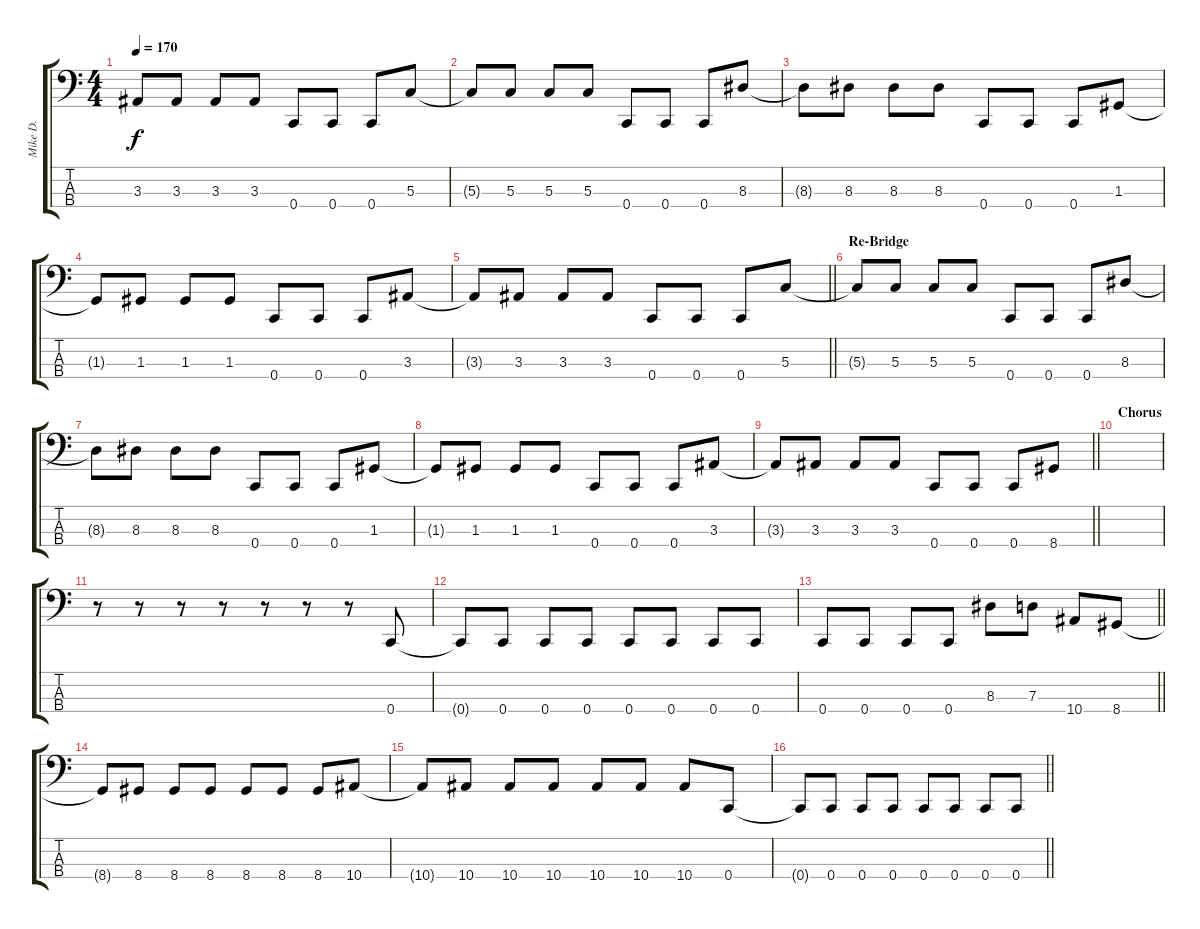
\track ("Mike D." "Mike D.") {instrument electricbassfinger}
\staff {score tabs}
\tuning (F2 C2 G1 C1) {hide}
\ts (4 4)
\tempo 170
\clef f4
\ks c
3.3{t}.8{dy f} 3.3.8 3.3.8 3.3.8 0.4.8 0.4.8 0.4.8 5.3.8 |
5.3{t}.8 5.3.8 5.3.8 5.3.8 0.4.8 0.4.8 0.4.8 8.3.8 |
8.3{t}.8 8.3.8 8.3.8 8.3.8 0.4.8 0.4.8 0.4.8 1.3.8 |
1.3{t}.8 1.3.8 1.3.8 1.3.8 0.4.8 0.4.8 0.4.8 3.3.8 |
\barLineRight lightlight
3.3{t}.8 3.3.8 3.3.8 3.3.8 0.4.8 0.4.8 0.4.8 5.3.8 |
\section ("" "Re-Bridge")
5.3{t}.8 5.3.8 5.3.8 5.3.8 0.4.8 0.4.8 0.4.8 8.3.8 |
8.3{t}.8 8.3.8 8.3.8 8.3.8 0.4.8 0.4.8 0.4.8 1.3.8 |
1.3{t}.8 1.3.8 1.3.8 1.3.8 0.4.8 0.4.8 0.4.8 3.3.8 |
\barLineRight lightlight
3.3{t}.8 3.3.8 3.3.8 3.3.8 0.4.8 0.4.8 0.4.8 8.4.8 |
\section ("" "Chorus")
|
r.8 r.8 r.8 r.8 r.8 r.8 r.8 0.4.8 |
0.4{t}.8 0.4.8 0.4.8 0.4.8 0.4.8 0.4.8 0.4.8 0.4.8 |
\barLineRight lightlight
0.4.8 0.4.8 0.4.8 0.4.8 8.3.8 7.3.8 10.4.8 8.4.8 |
8.4{t}.8 8.4.8 8.4.8 8.4.8 8.4.8 8.4.8 8.4.8 10.4.8 |
10.4{t}.8 10.4.8 10.4.8 10.4.8 10.4.8 10.4.8 10.4.8 0.4.8 |
\barLineRight lightlight
0.4{t}.8 0.4.8 0.4.8 0.4.8 0.4.8 0.4.8 0.4.8 0.4.8
